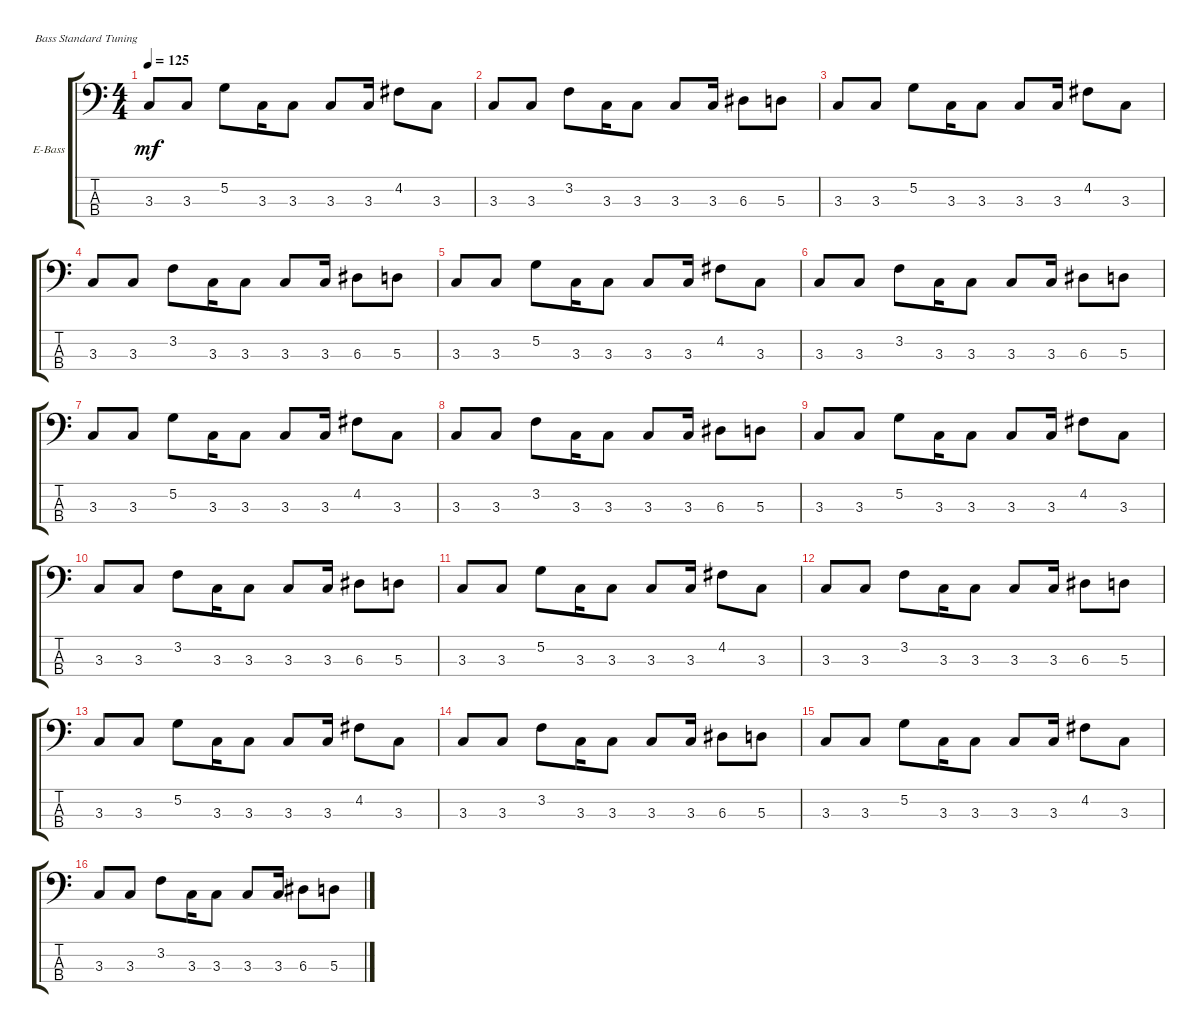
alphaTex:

\defaultSystemsLayout 4
\bracketExtendMode groupsimilarinstruments
\firstSystemTrackNameOrientation horizontal
\otherSystemsTrackNameOrientation horizontal
\track ("Electric Bass" "E-Bass") {instrument electricbassfinger}
\staff {score tabs}
\tuning (G2 D2 A1 E1)
\ts (4 4)
\tempo 125
\clef f4
\ks c
3.3.8{dy mf instrument electricbassfinger} 3.3.8 5.2.8 3.3.16 3.3.8 3.3.8 3.3.16 4.2.8 3.3.8 |
3.3.8 3.3.8 3.2.8 3.3.16 3.3.8 3.3.8 3.3.16 6.3.8 5.3.8 |
3.3.8 3.3.8 5.2.8 3.3.16 3.3.8 3.3.8 3.3.16 4.2.8 3.3.8 |
3.3.8 3.3.8 3.2.8 3.3.16 3.3.8 3.3.8 3.3.16 6.3.8 5.3.8 |
3.3.8 3.3.8 5.2.8 3.3.16 3.3.8 3.3.8 3.3.16 4.2.8 3.3.8 |
3.3.8 3.3.8 3.2.8 3.3.16 3.3.8 3.3.8 3.3.16 6.3.8 5.3.8 |
3.3.8 3.3.8 5.2.8 3.3.16 3.3.8 3.3.8 3.3.16 4.2.8 3.3.8 |
3.3.8 3.3.8 3.2.8 3.3.16 3.3.8 3.3.8 3.3.16 6.3.8 5.3.8 |
3.3.8 3.3.8 5.2.8 3.3.16 3.3.8 3.3.8 3.3.16 4.2.8 3.3.8 |
3.3.8 3.3.8 3.2.8 3.3.16 3.3.8 3.3.8 3.3.16 6.3.8 5.3.8 |
3.3.8 3.3.8 5.2.8 3.3.16 3.3.8 3.3.8 3.3.16 4.2.8 3.3.8 |
3.3.8 3.3.8 3.2.8 3.3.16 3.3.8 3.3.8 3.3.16 6.3.8 5.3.8 |
3.3.8 3.3.8 5.2.8 3.3.16 3.3.8 3.3.8 3.3.16 4.2.8 3.3.8 |
3.3.8 3.3.8 3.2.8 3.3.16 3.3.8 3.3.8 3.3.16 6.3.8 5.3.8 |
3.3.8 3.3.8 5.2.8 3.3.16 3.3.8 3.3.8 3.3.16 4.2.8 3.3.8 |
3.3.8 3.3.8 3.2.8 3.3.16 3.3.8 3.3.8 3.3.16 6.3.8 5.3.8
